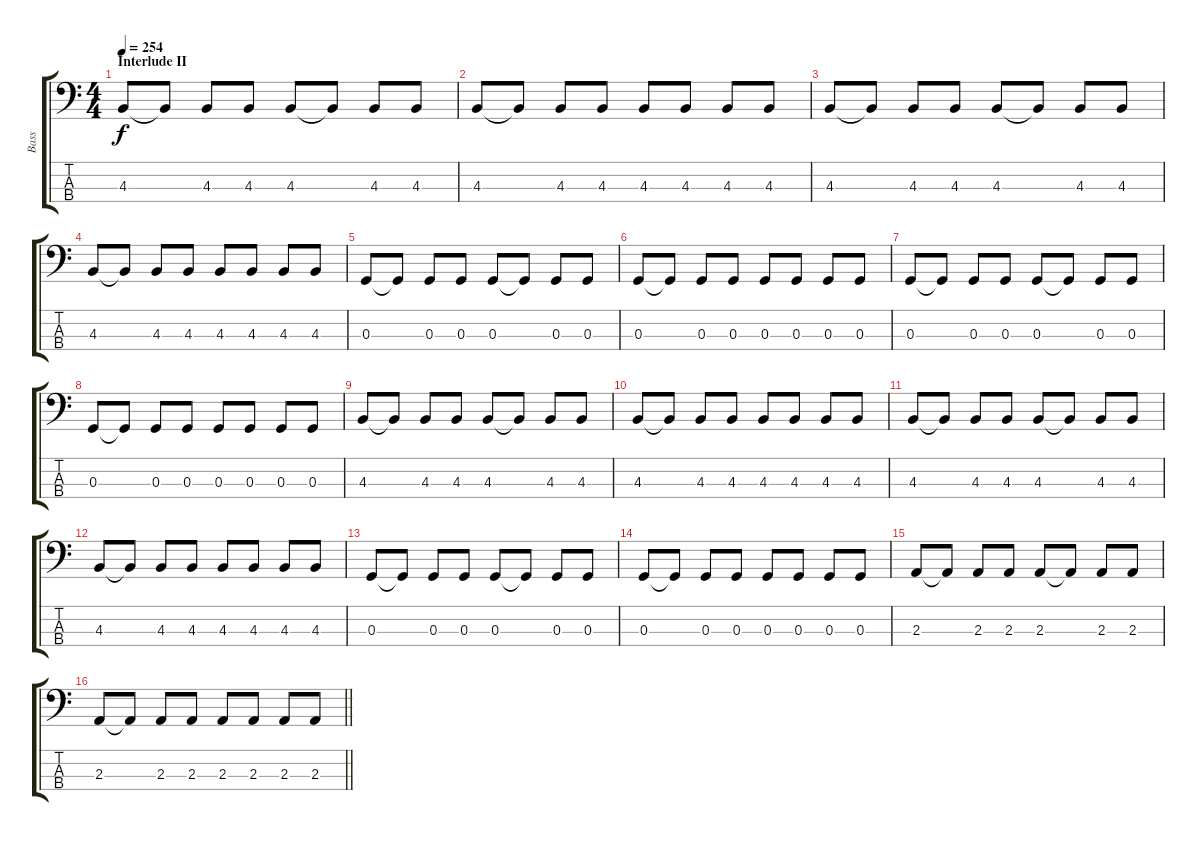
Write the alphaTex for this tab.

\track ("Bass" "Bass") {instrument electricbassfinger}
\staff {score tabs}
\tuning (F2 C2 G1 D1) {hide}
\ts (4 4)
\section ("" "Interlude II")
\tempo 254
\clef f4
\ks c
4.3.8{dy f} 4.3{t}.8 4.3.8 4.3.8 4.3.8 4.3{t}.8 4.3.8 4.3.8 |
4.3.8 4.3{t}.8 4.3.8 4.3.8 4.3.8 4.3.8 4.3.8 4.3.8 |
4.3.8 4.3{t}.8 4.3.8 4.3.8 4.3.8 4.3{t}.8 4.3.8 4.3.8 |
4.3.8 4.3{t}.8 4.3.8 4.3.8 4.3.8 4.3.8 4.3.8 4.3.8 |
0.3.8 0.3{t}.8 0.3.8 0.3.8 0.3.8 0.3{t}.8 0.3.8 0.3.8 |
0.3.8 0.3{t}.8 0.3.8 0.3.8 0.3.8 0.3.8 0.3.8 0.3.8 |
0.3.8 0.3{t}.8 0.3.8 0.3.8 0.3.8 0.3{t}.8 0.3.8 0.3.8 |
0.3.8 0.3{t}.8 0.3.8 0.3.8 0.3.8 0.3.8 0.3.8 0.3.8 |
4.3.8 4.3{t}.8 4.3.8 4.3.8 4.3.8 4.3{t}.8 4.3.8 4.3.8 |
4.3.8 4.3{t}.8 4.3.8 4.3.8 4.3.8 4.3.8 4.3.8 4.3.8 |
4.3.8 4.3{t}.8 4.3.8 4.3.8 4.3.8 4.3{t}.8 4.3.8 4.3.8 |
4.3.8 4.3{t}.8 4.3.8 4.3.8 4.3.8 4.3.8 4.3.8 4.3.8 |
0.3.8 0.3{t}.8 0.3.8 0.3.8 0.3.8 0.3{t}.8 0.3.8 0.3.8 |
0.3.8 0.3{t}.8 0.3.8 0.3.8 0.3.8 0.3.8 0.3.8 0.3.8 |
2.3.8 2.3{t}.8 2.3.8 2.3.8 2.3.8 2.3{t}.8 2.3.8 2.3.8 |
\barLineRight lightlight
2.3.8 2.3{t}.8 2.3.8 2.3.8 2.3.8 2.3.8 2.3.8 2.3.8
